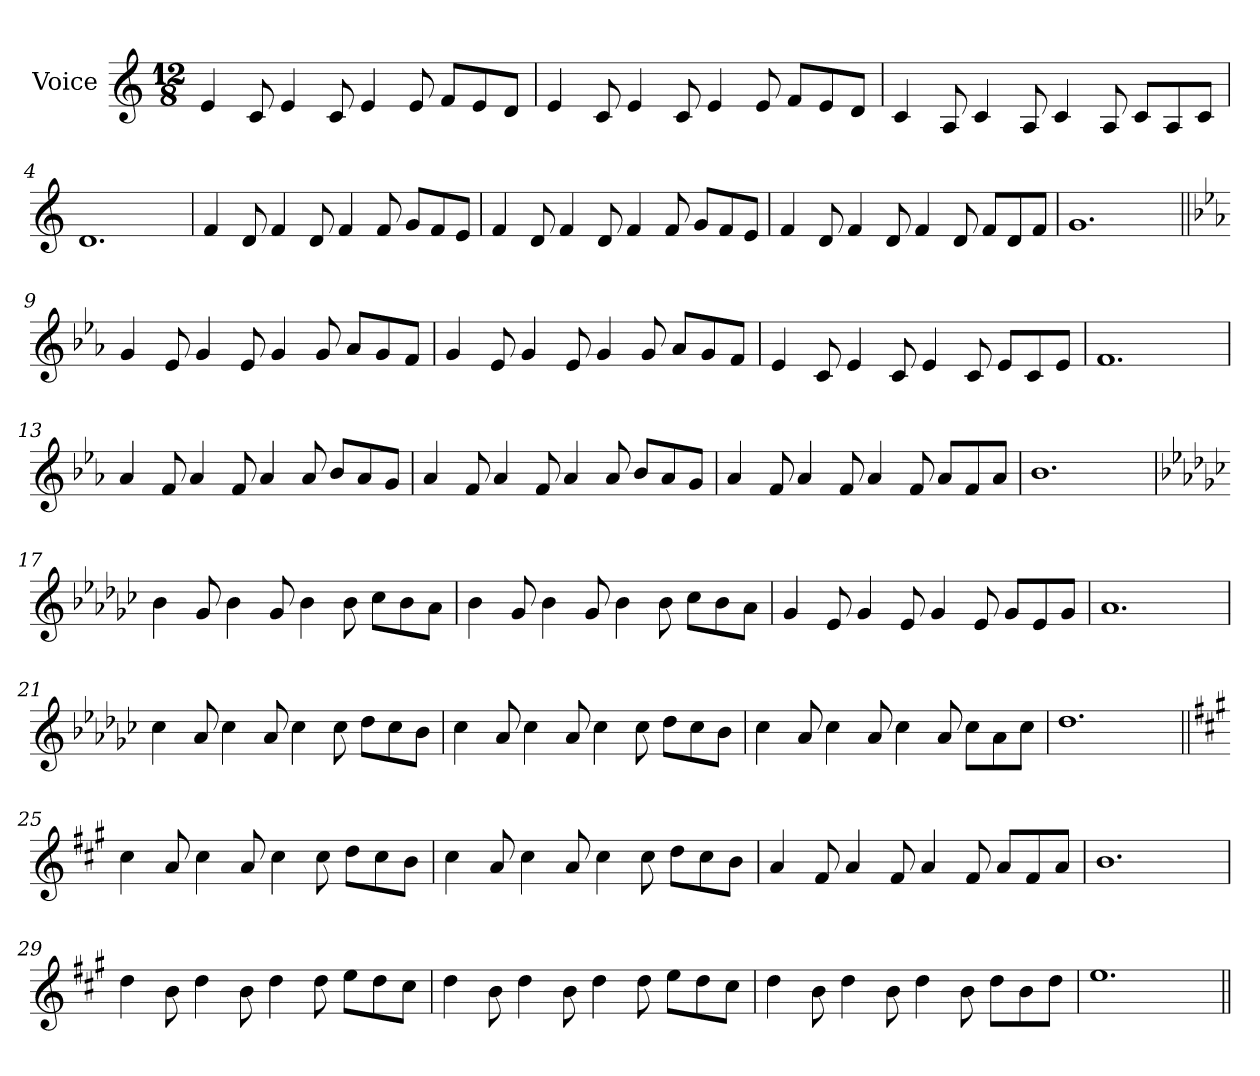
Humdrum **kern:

**kern
*part1
*staff1
*I"Voice
*I'Vc.
*clefG2
*k[]
*M12/8
*MM234
=1
4e
8c
4e
8c
4e
8e
8fL
8e
8dJ
=2
4e
8c
4e
8c
4e
8e
8fL
8e
8dJ
=3
4c
8A
4c
8A
4c
8A
8cL
8A
8cJ
=4
1.d
=5
4f
8d
4f
8d
4f
8f
8gL
8f
8eJ
=6
4f
8d
4f
8d
4f
8f
8gL
8f
8eJ
=7
4f
8d
4f
8d
4f
8d
8fL
8d
8fJ
=8
1.g
=9||
*k[b-e-a-]
4g
8e-
4g
8e-
4g
8g
8a-L
8g
8fJ
=10
4g
8e-
4g
8e-
4g
8g
8a-L
8g
8fJ
=11
4e-
8c
4e-
8c
4e-
8c
8e-L
8c
8e-J
=12
1.f
=13
4a-
8f
4a-
8f
4a-
8a-
8b-L
8a-
8gJ
=14
4a-
8f
4a-
8f
4a-
8a-
8b-L
8a-
8gJ
=15
4a-
8f
4a-
8f
4a-
8f
8a-L
8f
8a-J
=16
1.b-
=17
*k[b-e-a-d-g-c-]
4b-
8g-
4b-
8g-
4b-
8b-
8cc-L
8b-
8a-J
=18
4b-
8g-
4b-
8g-
4b-
8b-
8cc-L
8b-
8a-J
=19
4g-
8e-
4g-
8e-
4g-
8e-
8g-L
8e-
8g-J
=20
1.a-
=21
4cc-
8a-
4cc-
8a-
4cc-
8cc-
8dd-L
8cc-
8b-J
=22
4cc-
8a-
4cc-
8a-
4cc-
8cc-
8dd-L
8cc-
8b-J
=23
4cc-
8a-
4cc-
8a-
4cc-
8a-
8cc-L
8a-
8cc-J
=24
1.dd-
=25||
*k[f#c#g#]
4cc#
8a
4cc#
8a
4cc#
8cc#
8ddL
8cc#
8bJ
=26
4cc#
8a
4cc#
8a
4cc#
8cc#
8ddL
8cc#
8bJ
=27
4a
8f#
4a
8f#
4a
8f#
8aL
8f#
8aJ
=28
1.b
=29
4dd
8b
4dd
8b
4dd
8dd
8eeL
8dd
8cc#J
=30
4dd
8b
4dd
8b
4dd
8dd
8eeL
8dd
8cc#J
=31
4dd
8b
4dd
8b
4dd
8b
8ddL
8b
8ddJ
=32
1.ee
=||
*-
